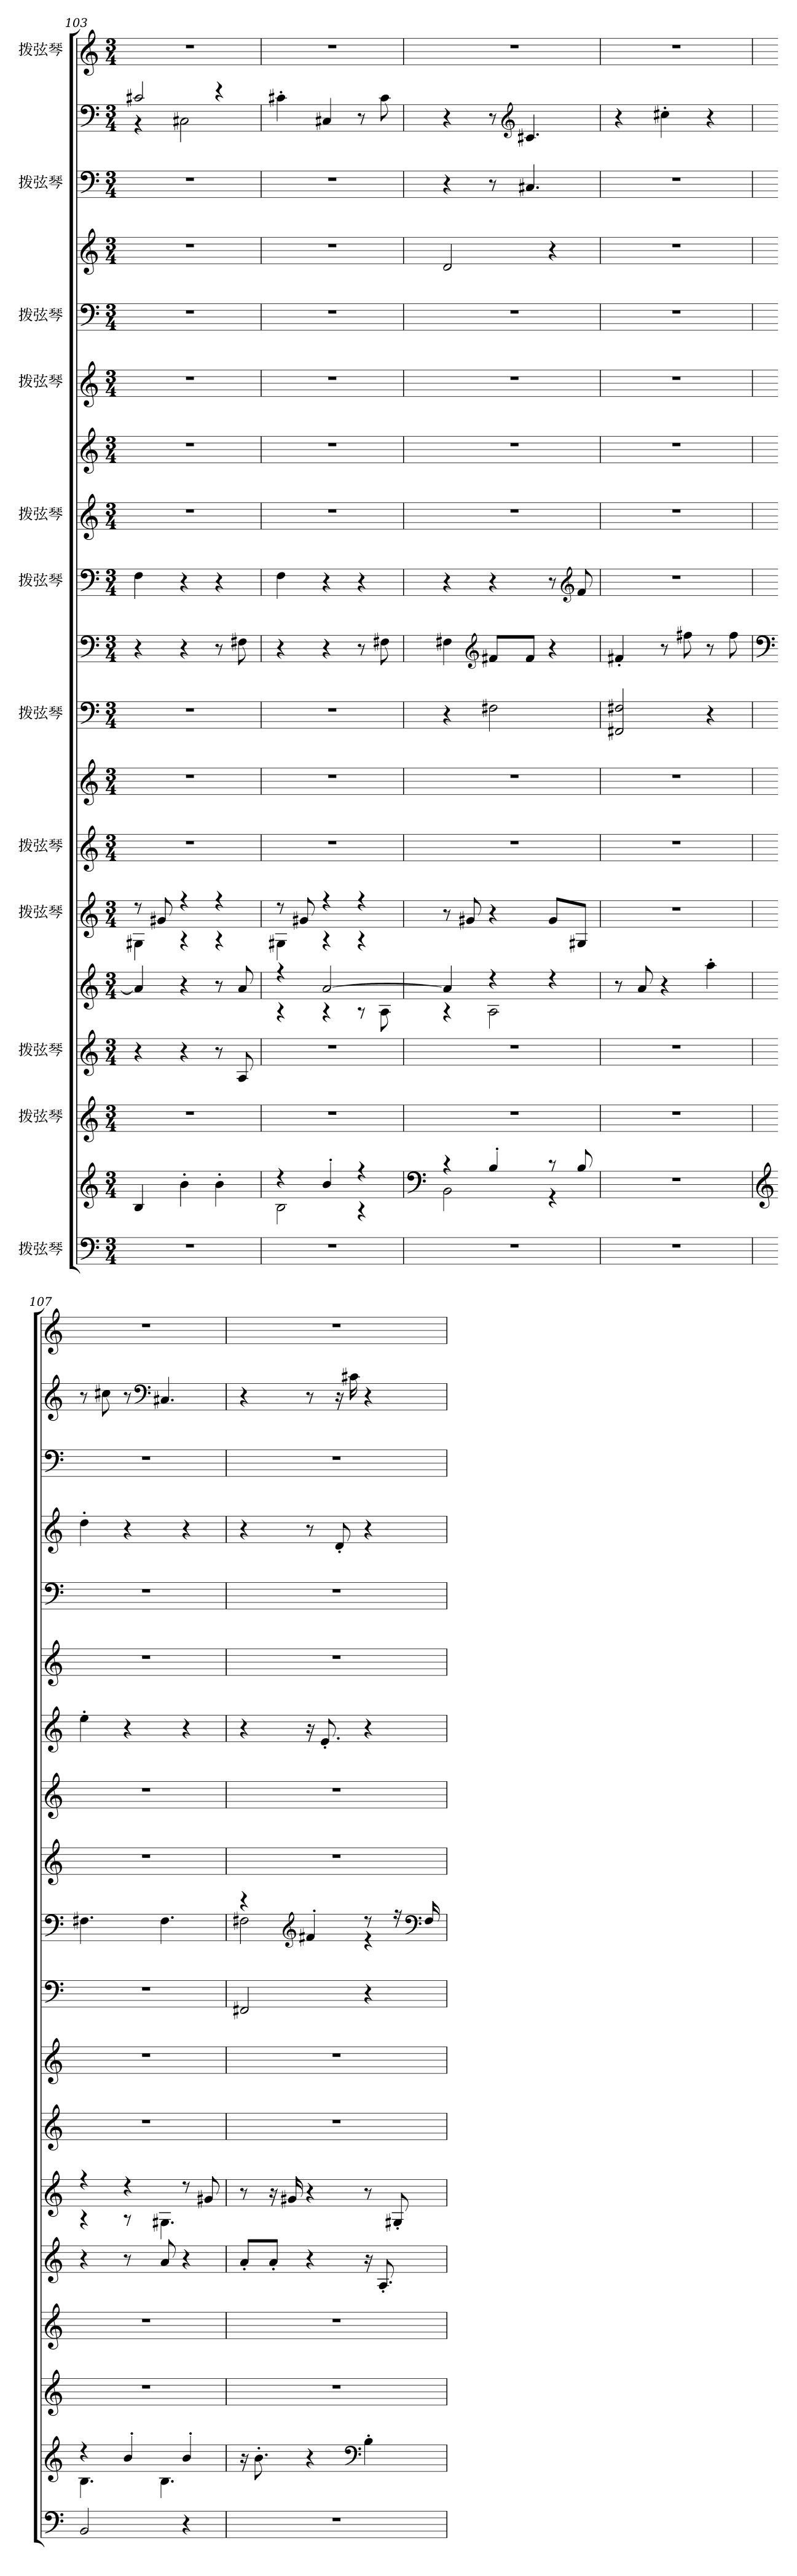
**kern	**kern	**kern	**kern	**kern	**kern	**kern	**kern	**kern	**kern	**kern	**kern	**kern	**kern	**kern	**kern	**kern	**kern	**kern
*part12	*part12	*part11	*part10	*part10	*part9	*part8	*part8	*part7	*part7	*part6	*part5	*part5	*part4	*part3	*part3	*part2	*part2	*part1
*staff19	*staff18	*staff17	*staff16	*staff15	*staff14	*staff13	*staff12	*staff11	*staff10	*staff9	*staff8	*staff7	*staff6	*staff5	*staff4	*staff3	*staff2	*staff1
*I"拨弦琴	*	*I"拨弦琴	*I"拨弦琴	*	*I"拨弦琴	*I"拨弦琴	*	*I"拨弦琴	*	*I"拨弦琴	*I"拨弦琴	*	*I"拨弦琴	*I"拨弦琴	*	*I"拨弦琴	*	*I"拨弦琴
!!LO:PB:g=z
*clefF4	*clefG2	*clefG2	*clefG2	*clefG2	*clefG2	*clefG2	*clefG2	*clefF4	*clefF4	*clefF4	*clefG2	*clefG2	*clefG2	*clefF4	*clefG2	*clefF4	*clefF4	*clefG2
*k[]	*k[]	*k[]	*k[]	*k[]	*k[]	*k[]	*k[]	*k[]	*k[]	*k[]	*k[]	*k[]	*k[]	*k[]	*k[]	*k[]	*k[]	*k[]
*M3/4	*M3/4	*M3/4	*M3/4	*M3/4	*M3/4	*M3/4	*M3/4	*M3/4	*M3/4	*M3/4	*M3/4	*M3/4	*M3/4	*M3/4	*M3/4	*M3/4	*M3/4	*M3/4
=103	=103	=103	=103	=103	=103	=103	=103	=103	=103	=103	=103	=103	=103	=103	=103	=103	=103	=103
*	*	*	*	*	*^	*	*	*	*	*	*	*	*	*	*	*	*^	*
2.r	4B/	2.r	4r	4a/]	8r	4G#X\	2.r	2.r	2.r	4r	4F\	2.r	2.r	2.r	2.r	2.r	2.r	2c#X/	4r	2.r
.	.	.	.	.	8g#X/	.	.	.	.	.	.	.	.	.	.	.	.	.	.	.
.	4b'\	.	4r	4r	4r	4r	.	.	.	4r	4r	.	.	.	.	.	.	.	2C#X\	.
.	4b'\	.	8r	8r	4r	4r	.	.	.	8r	4r	.	.	.	.	.	.	4r	.	.
.	.	.	8A/	8a/	.	.	.	.	.	8F#X\	.	.	.	.	.	.	.	.	.	.
*	*	*	*	*	*	*	*	*	*	*	*	*	*	*	*	*	*	*v	*v	*
=104	=104	=104	=104	=104	=104	=104	=104	=104	=104	=104	=104	=104	=104	=104	=104	=104	=104	=104	=104
*	*^	*	*	*^	*	*	*	*	*	*	*	*	*	*	*	*	*	*	*
2.r	4r	2B\	2.r	2.r	4r	4r	8r	4G#X\	2.r	2.r	2.r	4r	4F\	2.r	2.r	2.r	2.r	2.r	2.r	4c#X'\	2.r
.	.	.	.	.	.	.	8g#X/	.	.	.	.	.	.	.	.	.	.	.	.	.	.
.	4b'/	.	.	.	[2a/	4r	4r	4r	.	.	.	4r	4r	.	.	.	.	.	.	4C#X/	.
.	4r	4r	.	.	.	8r	4r	4r	.	.	.	8r	4r	.	.	.	.	.	.	8r	.
.	.	.	.	.	.	8A\	.	.	.	.	.	8F#X\	.	.	.	.	.	.	.	8c#\	.
*	*	*	*	*	*	*	*v	*v	*	*	*	*	*	*	*	*	*	*	*	*	*
=105	=105	=105	=105	=105	=105	=105	=105	=105	=105	=105	=105	=105	=105	=105	=105	=105	=105	=105	=105	=105
*	*clefF4	*	*	*	*	*	*	*	*	*	*	*	*	*	*	*	*	*	*	*
2.r	4r	2BB\	2.r	2.r	4a/]	4r	8r	2.r	2.r	4r	4F#X\	4r	2.r	2.r	2.r	2.r	2d/	4r	4r	2.r
.	.	.	.	.	.	.	8g#X/	.	.	.	.	.	.	.	.	.	.	.	.	.
*	*	*	*	*	*	*	*	*	*	*	*clefG2	*	*	*	*	*	*	*	*	*
.	4B'/	.	.	.	4r	2A\	4r	.	.	2F#X\	8f#X/L	4r	.	.	.	.	.	8r	8r	.
*	*	*	*	*	*	*	*	*	*	*	*	*	*	*	*	*	*	*	*clefG2	*
.	.	.	.	.	.	.	.	.	.	.	8f#/J	.	.	.	.	.	.	4.C#X/	4.c#X/	.
.	8r	4r	.	.	4r	.	8g#/L	.	.	.	4r	8r	.	.	.	.	4r	.	.	.
*	*	*	*	*	*	*	*	*	*	*	*	*clefG2	*	*	*	*	*	*	*	*
.	8B/	.	.	.	.	.	8G#X/J	.	.	.	.	8f/	.	.	.	.	.	.	.	.
*	*v	*v	*	*	*v	*v	*	*	*	*	*	*	*	*	*	*	*	*	*	*
=106	=106	=106	=106	=106	=106	=106	=106	=106	=106	=106	=106	=106	=106	=106	=106	=106	=106	=106
2.r	2.r	2.r	2.r	8r	2.r	2.r	2.r	2FF#X/ 2F#X/	4f#X'/	2.r	2.r	2.r	2.r	2.r	2.r	2.r	4r	2.r
.	.	.	.	8a/	.	.	.	.	.	.	.	.	.	.	.	.	.	.
.	.	.	.	4r	.	.	.	.	8r	.	.	.	.	.	.	.	4cc#X'\	.
.	.	.	.	.	.	.	.	.	8ff#X\	.	.	.	.	.	.	.	.	.
.	.	.	.	4aa'\	.	.	.	4r	8r	.	.	.	.	.	.	.	4r	.
.	.	.	.	.	.	.	.	.	8ff#\	.	.	.	.	.	.	.	.	.
!!LO:PB:g=z
=107	=107	=107	=107	=107	=107	=107	=107	=107	=107	=107	=107	=107	=107	=107	=107	=107	=107	=107
*	*clefG2	*	*	*	*	*	*	*	*clefF4	*	*	*	*	*	*	*	*	*
*	*^	*	*	*	*^	*	*	*	*	*	*	*	*	*	*	*	*	*
2BB/	4r	4.B\	2.r	2.r	4r	4r	4r	2.r	2.r	2.r	4.F#X\	2.r	2.r	4ee'\	2.r	2.r	4dd'\	2.r	8r	2.r
.	.	.	.	.	.	.	.	.	.	.	.	.	.	.	.	.	.	.	8cc#X\	.
.	4b'/	.	.	.	8r	4r	8r	.	.	.	.	.	.	4r	.	.	4r	.	8r	.
*	*	*	*	*	*	*	*	*	*	*	*	*	*	*	*	*	*	*	*clefF4	*
.	.	4.B\	.	.	8a/	.	4.G#X\	.	.	.	4.F#\	.	.	.	.	.	.	.	4.C#X/	.
4r	4b'/	.	.	.	4r	8r	.	.	.	.	.	.	.	4r	.	.	4r	.	.	.
.	.	.	.	.	.	8g#X/	.	.	.	.	.	.	.	.	.	.	.	.	.	.
*	*v	*v	*	*	*	*v	*v	*	*	*	*	*	*	*	*	*	*	*	*	*
=108	=108	=108	=108	=108	=108	=108	=108	=108	=108	=108	=108	=108	=108	=108	=108	=108	=108	=108
*	*	*	*	*	*	*	*	*	*^	*	*	*	*	*	*	*	*	*
2.r	16r	2.r	2.r	8a'/L	8r	2.r	2.r	2FF#X/	4r	2F#X\	2.r	2.r	4r	2.r	2.r	4r	2.r	4r	2.r
.	8.b'\	.	.	.	.	.	.	.	.	.	.	.	.	.	.	.	.	.	.
.	.	.	.	8a'/J	16r	.	.	.	.	.	.	.	.	.	.	.	.	.	.
.	.	.	.	.	16g#X/	.	.	.	.	.	.	.	.	.	.	.	.	.	.
*	*	*	*	*	*	*	*	*	*clefG2	*	*	*	*	*	*	*	*	*	*
.	4r	.	.	4r	4r	.	.	.	4f#X'/	.	.	.	16r	.	.	8r	.	8r	.
.	.	.	.	.	.	.	.	.	.	.	.	.	8.e'/	.	.	.	.	.	.
.	.	.	.	.	.	.	.	.	.	.	.	.	.	.	.	8d'/	.	16r	.
.	.	.	.	.	.	.	.	.	.	.	.	.	.	.	.	.	.	16c#X\	.
*	*clefF4	*	*	*	*	*	*	*	*	*	*	*	*	*	*	*	*	*	*
.	4B'\	.	.	16r	8r	.	.	4r	8r	4r	.	.	4r	.	.	4r	.	4r	.
.	.	.	.	8.A'/	.	.	.	.	.	.	.	.	.	.	.	.	.	.	.
.	.	.	.	.	8G#X'/	.	.	.	16r	.	.	.	.	.	.	.	.	.	.
*	*	*	*	*	*	*	*	*	*clefF4	*	*	*	*	*	*	*	*	*	*
.	.	.	.	.	.	.	.	.	16F#/	.	.	.	.	.	.	.	.	.	.
*	*	*	*	*	*	*	*	*	*v	*v	*	*	*	*	*	*	*	*	*
=	=	=	=	=	=	=	=	=	=	=	=	=	=	=	=	=	=	=
*-	*-	*-	*-	*-	*-	*-	*-	*-	*-	*-	*-	*-	*-	*-	*-	*-	*-	*-
